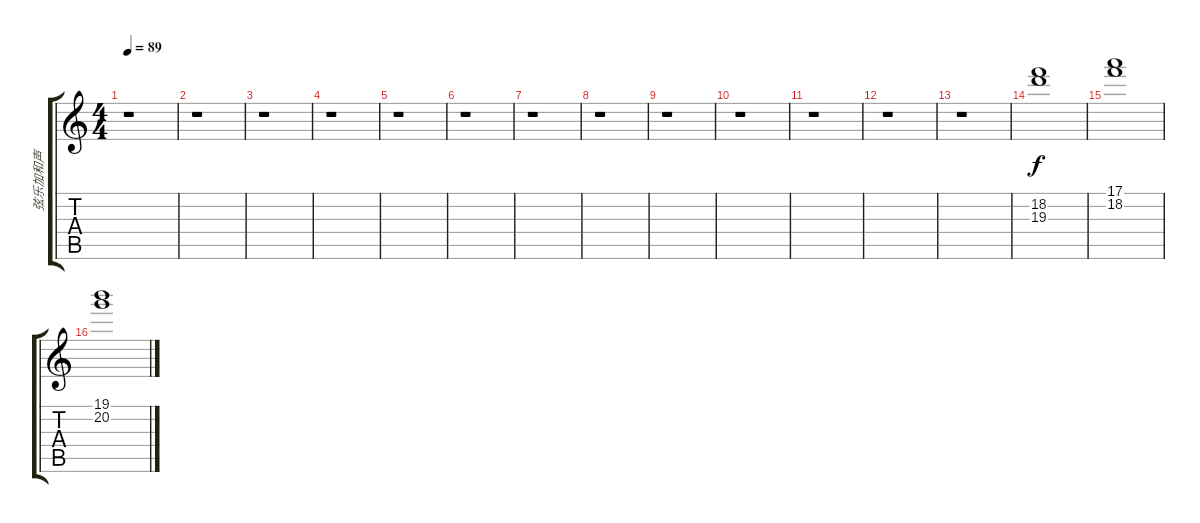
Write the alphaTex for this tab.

\track ("弦乐加和声" "弦乐加和声") {instrument acousticguitarsteel}
\staff {score tabs}
\tuning (E4 B3 G3 D3 A2 E2) {hide}
\ts (4 4)
\tempo 89
\clef g2
\ks c
r.1{dy f instrument acousticguitarsteel} |
r.1 |
r.1 |
r.1 |
r.1 |
r.1 |
r.1 |
r.1 |
r.1 |
r.1 |
r.1 |
r.1 |
r.1 |
(18.2 19.3).1 |
(17.1 18.2).1 |
(19.1 20.2).1
